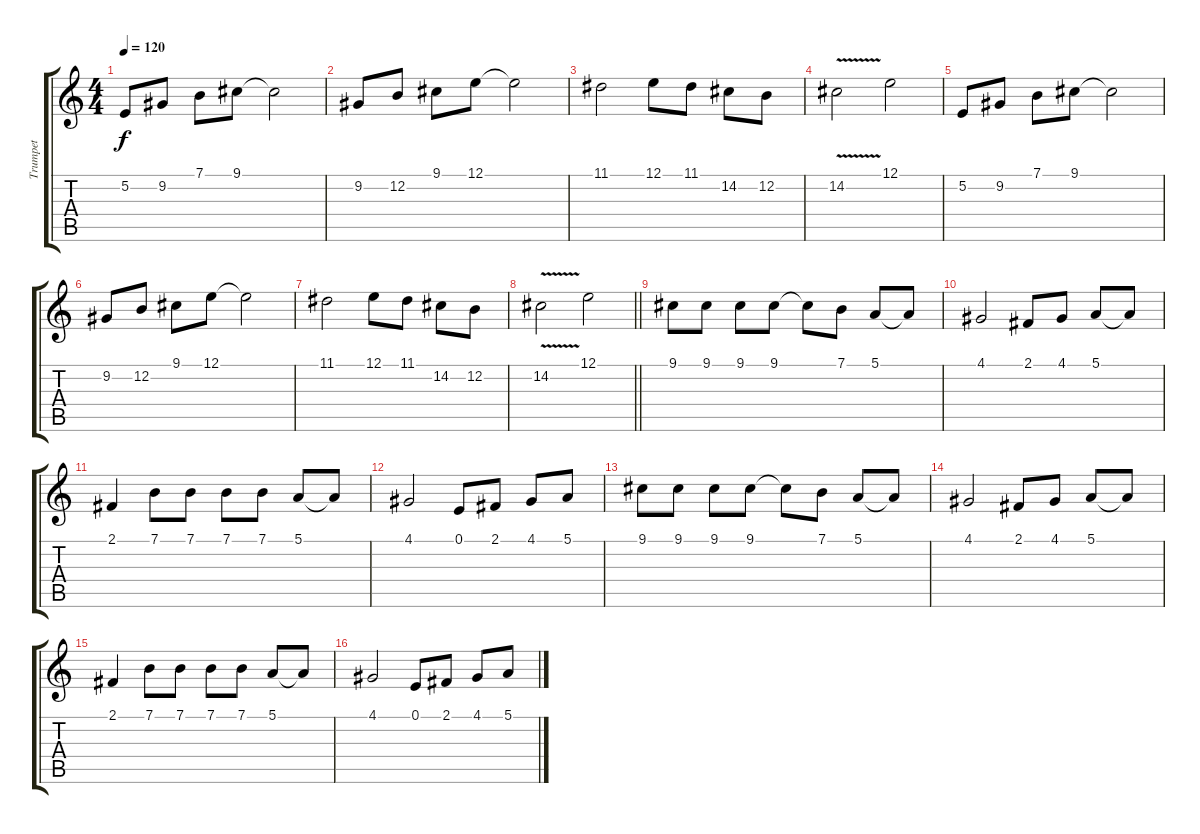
\track ("Trumpet" "Trumpet") {instrument trumpet}
\staff {score tabs}
\tuning (E4 B3 G3 D3 A2 E2) {hide}
\ts (4 4)
\tempo 120
\clef g2
\ks c
5.2.8{dy f} 9.2.8 7.1.8 9.1.8 9.1{t}.2 |
9.2.8 12.2.8 9.1.8 12.1.8 12.1{t}.2 |
11.1.2 12.1.8 11.1.8 14.2.8 12.2.8 |
14.2{v}.2 12.1.2 |
5.2.8 9.2.8 7.1.8 9.1.8 9.1{t}.2 |
9.2.8 12.2.8 9.1.8 12.1.8 12.1{t}.2 |
11.1.2 12.1.8 11.1.8 14.2.8 12.2.8 |
\barLineRight lightlight
14.2{v}.2 12.1.2 |
9.1.8 9.1.8 9.1.8 9.1.8 9.1{t}.8 7.1.8 5.1.8 5.1{t}.8 |
4.1.2 2.1.8 4.1.8 5.1.8 5.1{t}.8 |
2.1.4 7.1.8 7.1.8 7.1.8 7.1.8 5.1.8 5.1{t}.8 |
4.1.2 0.1.8 2.1.8 4.1.8 5.1.8 |
9.1.8 9.1.8 9.1.8 9.1.8 9.1{t}.8 7.1.8 5.1.8 5.1{t}.8 |
4.1.2 2.1.8 4.1.8 5.1.8 5.1{t}.8 |
2.1.4 7.1.8 7.1.8 7.1.8 7.1.8 5.1.8 5.1{t}.8 |
4.1.2 0.1.8 2.1.8 4.1.8 5.1.8
